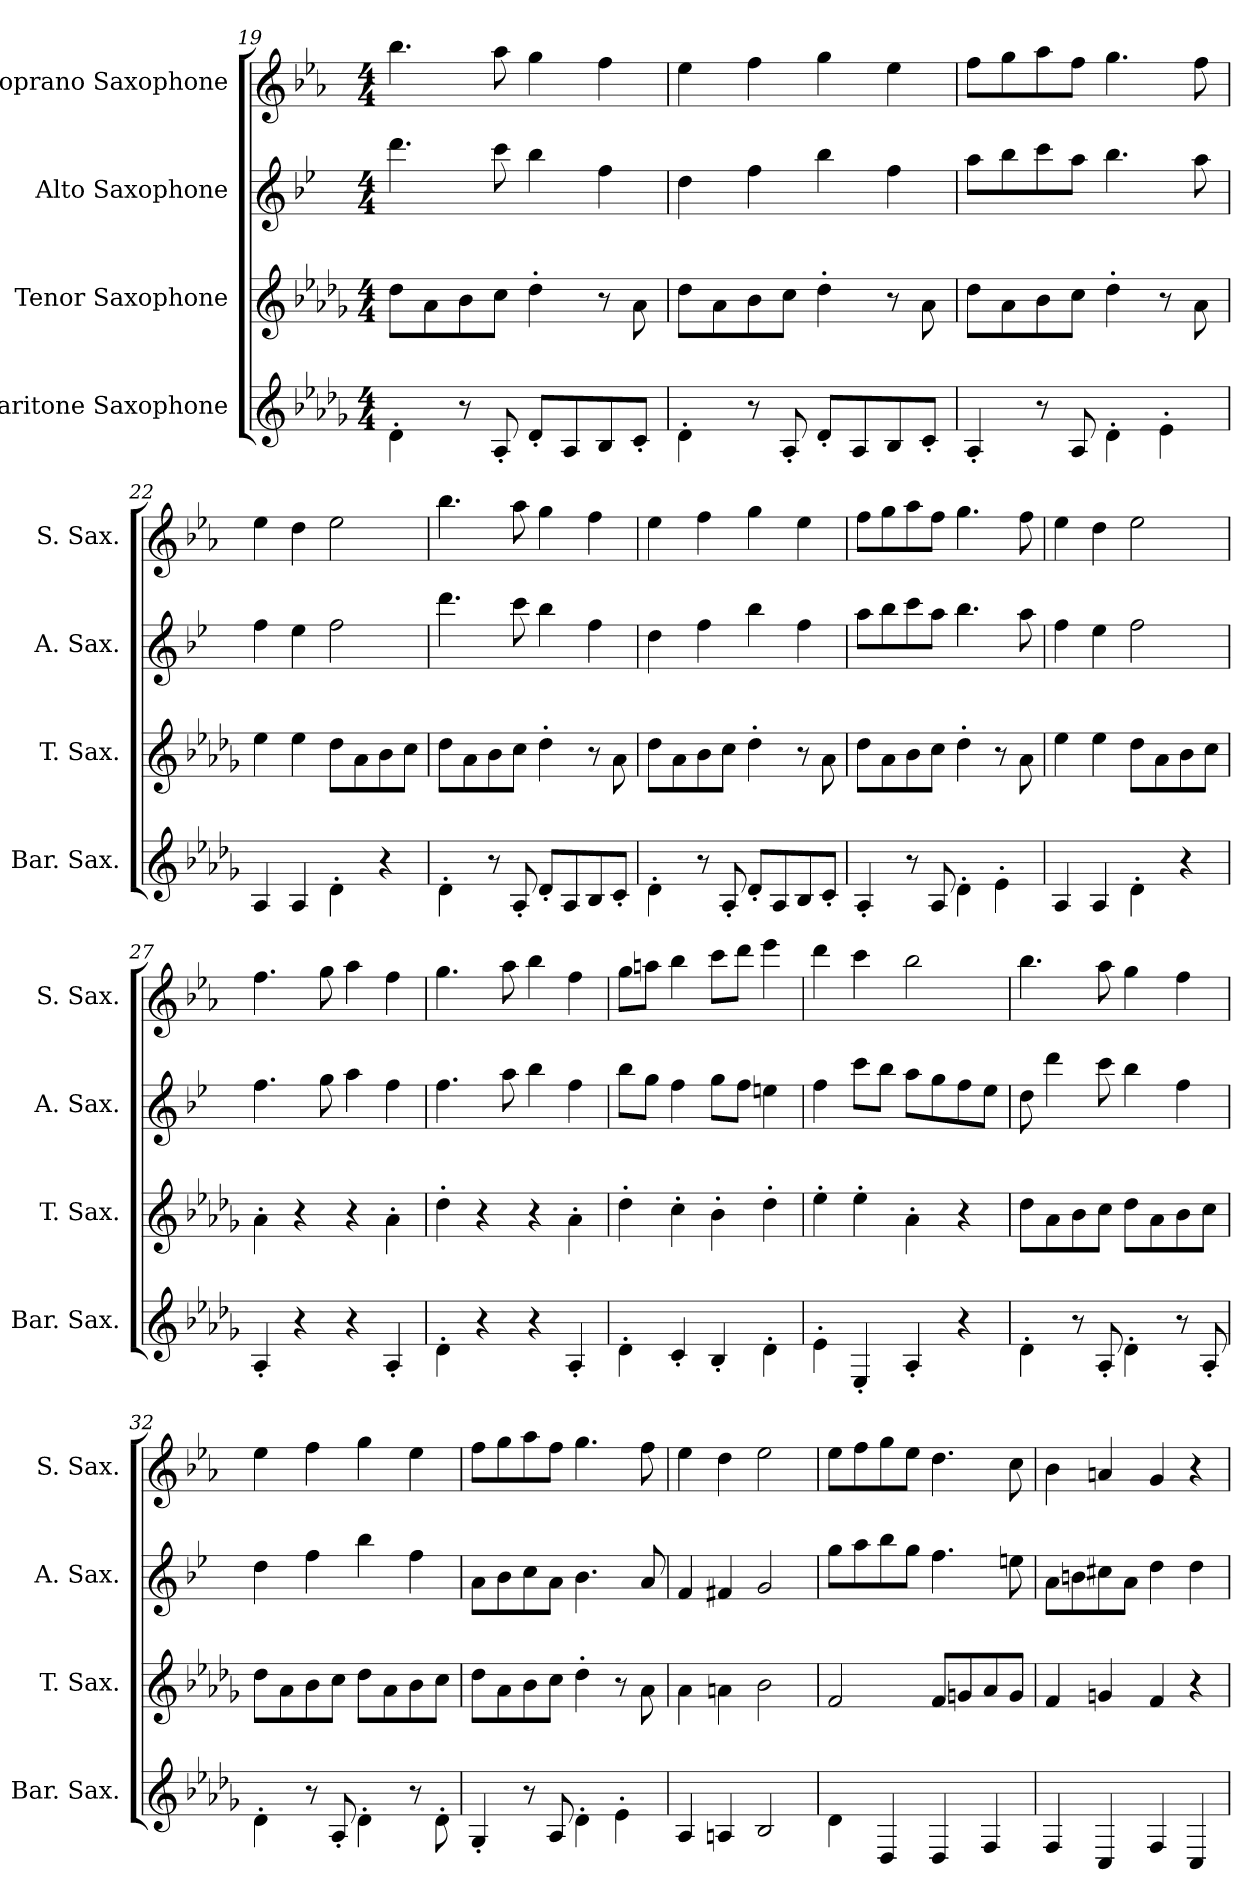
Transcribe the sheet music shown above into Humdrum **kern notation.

**kern	**kern	**kern	**kern
*part4	*part3	*part2	*part1
*staff4	*staff3	*staff2	*staff1
*I"Baritone Saxophone	*I"Tenor Saxophone	*I"Alto Saxophone	*I"Soprano Saxophone
*I'Bar. Sax.	*I'T. Sax.	*I'A. Sax.	*I'S. Sax.
*clefG2	*clefG2	*clefG2	*clefG2
*ITrd12c21	*ITrd8c14	*ITrd5c9	*ITrd1c2
*k[b-e-a-d-g-]	*k[b-e-a-d-g-]	*k[b-e-a-d-g-]	*k[b-e-a-d-g-]
*M4/4	*M4/4	*M4/4	*M4/4
=19	=19	=19	=19
4D-'\	8d-\L	4.ff\	4.aa-\
.	8A-\	.	.
8r	8B-\	.	.
8AA-'/	8c\J	8ee-\	8gg-\
8D-'/L	4d-'\	4dd-\	4ff\
8AA-/	.	.	.
8BB-/	8r	4a-\	4ee-\
8C'/J	8A-\	.	.
=20	=20	=20	=20
4D-'\	8d-\L	4f\	4dd-\
.	8A-\	.	.
8r	8B-\	4a-\	4ee-\
8AA-'/	8c\J	.	.
8D-'/L	4d-'\	4dd-\	4ff\
8AA-/	.	.	.
8BB-/	8r	4a-\	4dd-\
8C'/J	8A-\	.	.
!!LO:LB:g=z
=21	=21	=21	=21
4AA-'/	8d-\L	8cc\L	8ee-\L
.	8A-\	8dd-\	8ff\
8r	8B-\	8ee-\	8gg-\
8AA-/	8c\J	8cc\J	8ee-\J
4D-'\	4d-'\	4.dd-\	4.ff\
4E-'\	8r	.	.
.	8A-\	8cc\	8ee-\
=22	=22	=22	=22
4AA-/	4e-\	4a-\	4dd-\
4AA-/	4e-\	4g-\	4cc\
4D-'\	8d-\L	2a-\	2dd-\
.	8A-\	.	.
4r	8B-\	.	.
.	8c\J	.	.
=23	=23	=23	=23
4D-'\	8d-\L	4.ff\	4.aa-\
.	8A-\	.	.
8r	8B-\	.	.
8AA-'/	8c\J	8ee-\	8gg-\
8D-'/L	4d-'\	4dd-\	4ff\
8AA-/	.	.	.
8BB-/	8r	4a-\	4ee-\
8C'/J	8A-\	.	.
=24	=24	=24	=24
4D-'\	8d-\L	4f\	4dd-\
.	8A-\	.	.
8r	8B-\	4a-\	4ee-\
8AA-'/	8c\J	.	.
8D-'/L	4d-'\	4dd-\	4ff\
8AA-/	.	.	.
8BB-/	8r	4a-\	4dd-\
8C'/J	8A-\	.	.
!!LO:PB:g=z
=25	=25	=25	=25
4AA-'/	8d-\L	8cc\L	8ee-\L
.	8A-\	8dd-\	8ff\
8r	8B-\	8ee-\	8gg-\
8AA-/	8c\J	8cc\J	8ee-\J
4D-'\	4d-'\	4.dd-\	4.ff\
4E-'\	8r	.	.
.	8A-\	8cc\	8ee-\
=26	=26	=26	=26
4AA-/	4e-\	4a-\	4dd-\
4AA-/	4e-\	4g-\	4cc\
4D-'\	8d-\L	2a-\	2dd-\
.	8A-\	.	.
4r	8B-\	.	.
.	8c\J	.	.
=27	=27	=27	=27
4AA-'/	4A-'\	4.a-\	4.ee-\
4r	4r	.	.
.	.	8b-\	8ff\
4r	4r	4cc\	4gg-\
4AA-'/	4A-'\	4a-\	4ee-\
=28	=28	=28	=28
4D-'\	4d-'\	4.a-\	4.ff\
4r	4r	.	.
.	.	8cc\	8gg-\
4r	4r	4dd-\	4aa-\
4AA-'/	4A-'\	4a-\	4ee-\
=29	=29	=29	=29
4D-'\	4d-'\	8dd-\L	8ff\L
.	.	8b-\J	8ggn\J
4C'/	4c'\	4a-\	4aa-\
4BB-'/	4B-'\	8b-\L	8bb-\L
.	.	8a-\J	8ccc\J
4D-'\	4d-'\	4gn\	4ddd-\
!!LO:LB:g=z
=30	=30	=30	=30
4E-'\	4e-'\	4a-\	4ccc\
4EE-'/	4e-'\	8ee-\L	4bb-\
.	.	8dd-\J	.
4AA-'/	4A-'\	8cc\L	2aa-\
.	.	8b-\	.
4r	4r	8a-\	.
.	.	8g-\J	.
=31	=31	=31	=31
4D-'\	8d-\L	8f\	4.aa-\
.	8A-\	4ff\	.
8r	8B-\	.	.
8AA-'/	8c\J	8ee-\	8gg-\
4D-'\	8d-\L	4dd-\	4ff\
.	8A-\	.	.
8r	8B-\	4a-\	4ee-\
8AA-'/	8c\J	.	.
=32	=32	=32	=32
4D-'\	8d-\L	4f\	4dd-\
.	8A-\	.	.
8r	8B-\	4a-\	4ee-\
8AA-'/	8c\J	.	.
4D-'\	8d-\L	4dd-\	4ff\
.	8A-\	.	.
8r	8B-\	4a-\	4dd-\
8D-'\	8c\J	.	.
=33	=33	=33	=33
4GG-'/	8d-\L	8c\L	8ee-\L
.	8A-\	8d-\	8ff\
8r	8B-\	8e-\	8gg-\
8AA-/	8c\J	8c\J	8ee-\J
4D-'\	4d-'\	4.d-\	4.ff\
4E-'\	8r	.	.
.	8A-\	8c/	8ee-\
=34	=34	=34	=34
4AA-/	4A-\	4A-/	4dd-\
4AAn/	4An\	4An/	4cc\
2BB-/	2B-\	2B-/	2dd-\
!!LO:LB:g=z
=35	=35	=35	=35
4D-\	2F/	8b-\L	8dd-\L
.	.	8cc\	8ee-\
4DD-/	.	8dd-\	8ff\
.	.	8b-\J	8dd-\J
4DD-/	8F/L	4.a-\	4.cc\
.	8Gn/	.	.
4FF/	8A-/	.	.
.	8G/J	8gn\	8b-\
=36	=36	=36	=36
4FF/	4F/	8c\L	4a-\
.	.	8dn\	.
4CC/	4Gn/	8en\	4gn/
.	.	8c\J	.
4FF/	4F/	4f\	4f/
4CC/	4r	4f\	4r
=	=	=	=
*-	*-	*-	*-
